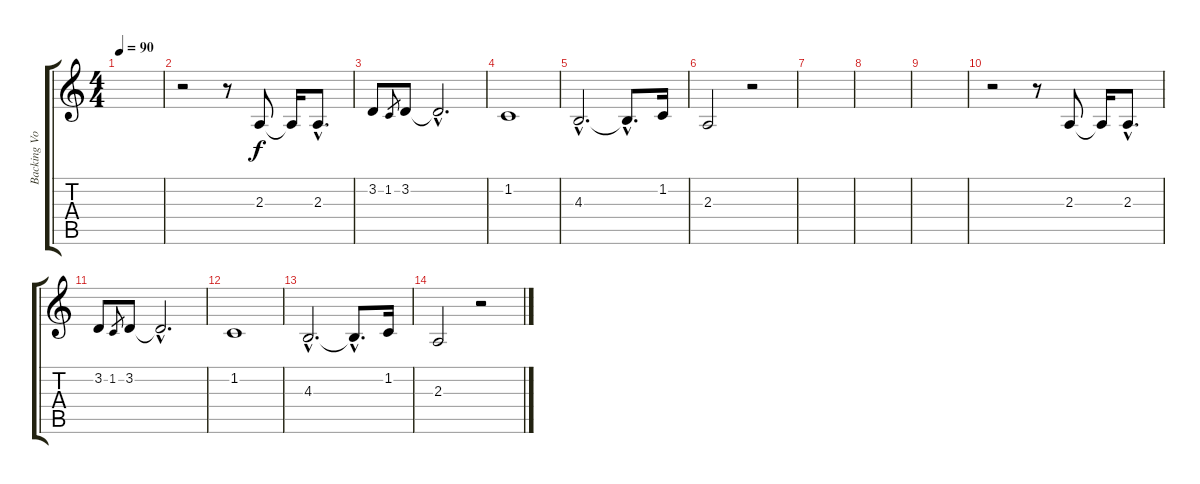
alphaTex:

\track ("Backing Vocal" "Backing Vo") {instrument lead1square}
\staff {score tabs}
\tuning (E4 B3 G3 D3 A2 E2) {hide}
\ts (4 4)
\tempo 90
\clef g2
\ks c
|
r.2 r.8 2.3.8 2.3{t}.16 2.3{hac}.8{d} |
3.2.8 1.2.8{gr} 3.2.8 3.2{hac t}.2{d} |
1.2.1 |
4.3{hac}.2{d} 4.3{hac t}.8{d} 1.2.16 |
2.3.2 r.2 |
|
|
|
r.2 r.8 2.3.8 2.3{t}.16 2.3{hac}.8{d} |
3.2.8 1.2.8{gr} 3.2.8 3.2{hac t}.2{d} |
1.2.1 |
4.3{hac}.2{d} 4.3{hac t}.8{d} 1.2.16 |
2.3.2 r.2
